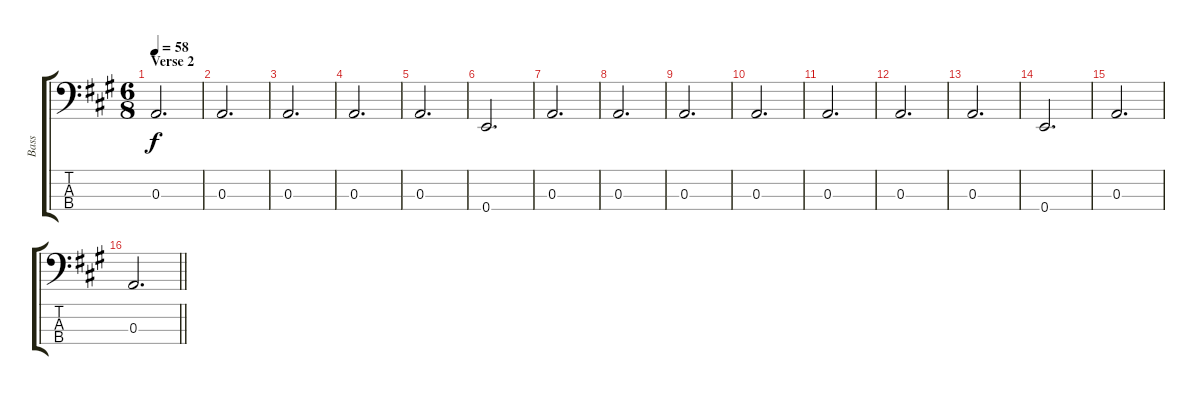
\track ("Bass" "Bass") {instrument electricbassfinger}
\staff {score tabs}
\tuning (G2 D2 A1 E1) {hide}
\ts (6 8)
\section ("" "Verse 2")
\tempo 58
\clef f4
\ks a
0.3.2{d dy f volume 5} |
0.3.2{d} |
0.3.2{d} |
0.3.2{d} |
0.3.2{d} |
0.4.2{d} |
0.3.2{d} |
0.3.2{d} |
0.3.2{d} |
0.3.2{d} |
0.3.2{d} |
0.3.2{d} |
0.3.2{d} |
0.4.2{d} |
0.3.2{d} |
\barLineRight lightlight
0.3.2{d}
